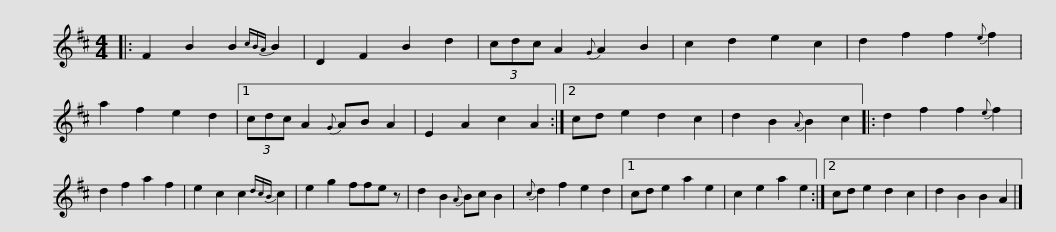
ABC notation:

X:1
L:1/8
M:4/4
I:linebreak $
K:D
V:1 treble
V:1
|: F2 B2 B2{cBA} B2 | D2 F2 B2 d2 | (3cdc A2{G} A2 B2 | c2 d2 e2 c2 | d2 f2 f2{e} f2 | %5
 a2 f2 e2 d2 |1 (3cdc A2{G} AB A2 |$ E2 A2 c2 A2 :|2 cd e2 d2 c2 | d2 B2{A} B2 c2 |: %10
 d2 f2 f2{e} f2 | d2 f2 a2 f2 | e2 c2 c2{dcB} c2 | e2 g2 ffe z | d2 B2{A} Bc B2 |$ %15
{c} d2 f2 e2 d2 |1 cd e2 a2 e2 | c2 e2 a2 e2 :|2 cd e2 d2 c2 | d2 B2 B2 A2 |] %20
